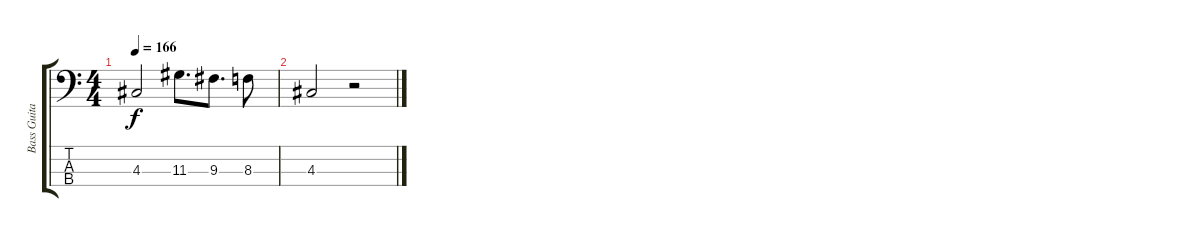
\track ("Bass Guitar" "Bass Guita") {instrument electricbassfinger}
\staff {score tabs}
\tuning (G2 D2 A1 E1) {hide}
\ts (4 4)
\tempo 166
\clef f4
\ks c
4.3.2{dy f} 11.3.8{d} 9.3.8{d} 8.3.8 |
4.3.2 r.2
